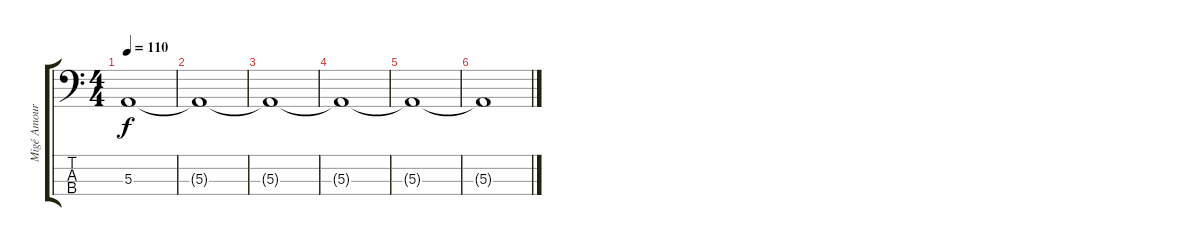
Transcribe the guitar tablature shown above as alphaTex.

\track ("Migé Amour (Bass)" "Migé Amour") {instrument electricbassfinger}
\staff {score tabs}
\tuning (D2 A1 E1 B0) {hide}
\ts (4 4)
\tempo 110
\clef f4
\ks c
5.3{t}.1{dy f} |
5.3{t}.1 |
5.3{t}.1 |
5.3{t}.1 |
5.3{t}.1 |
5.3{t}.1
